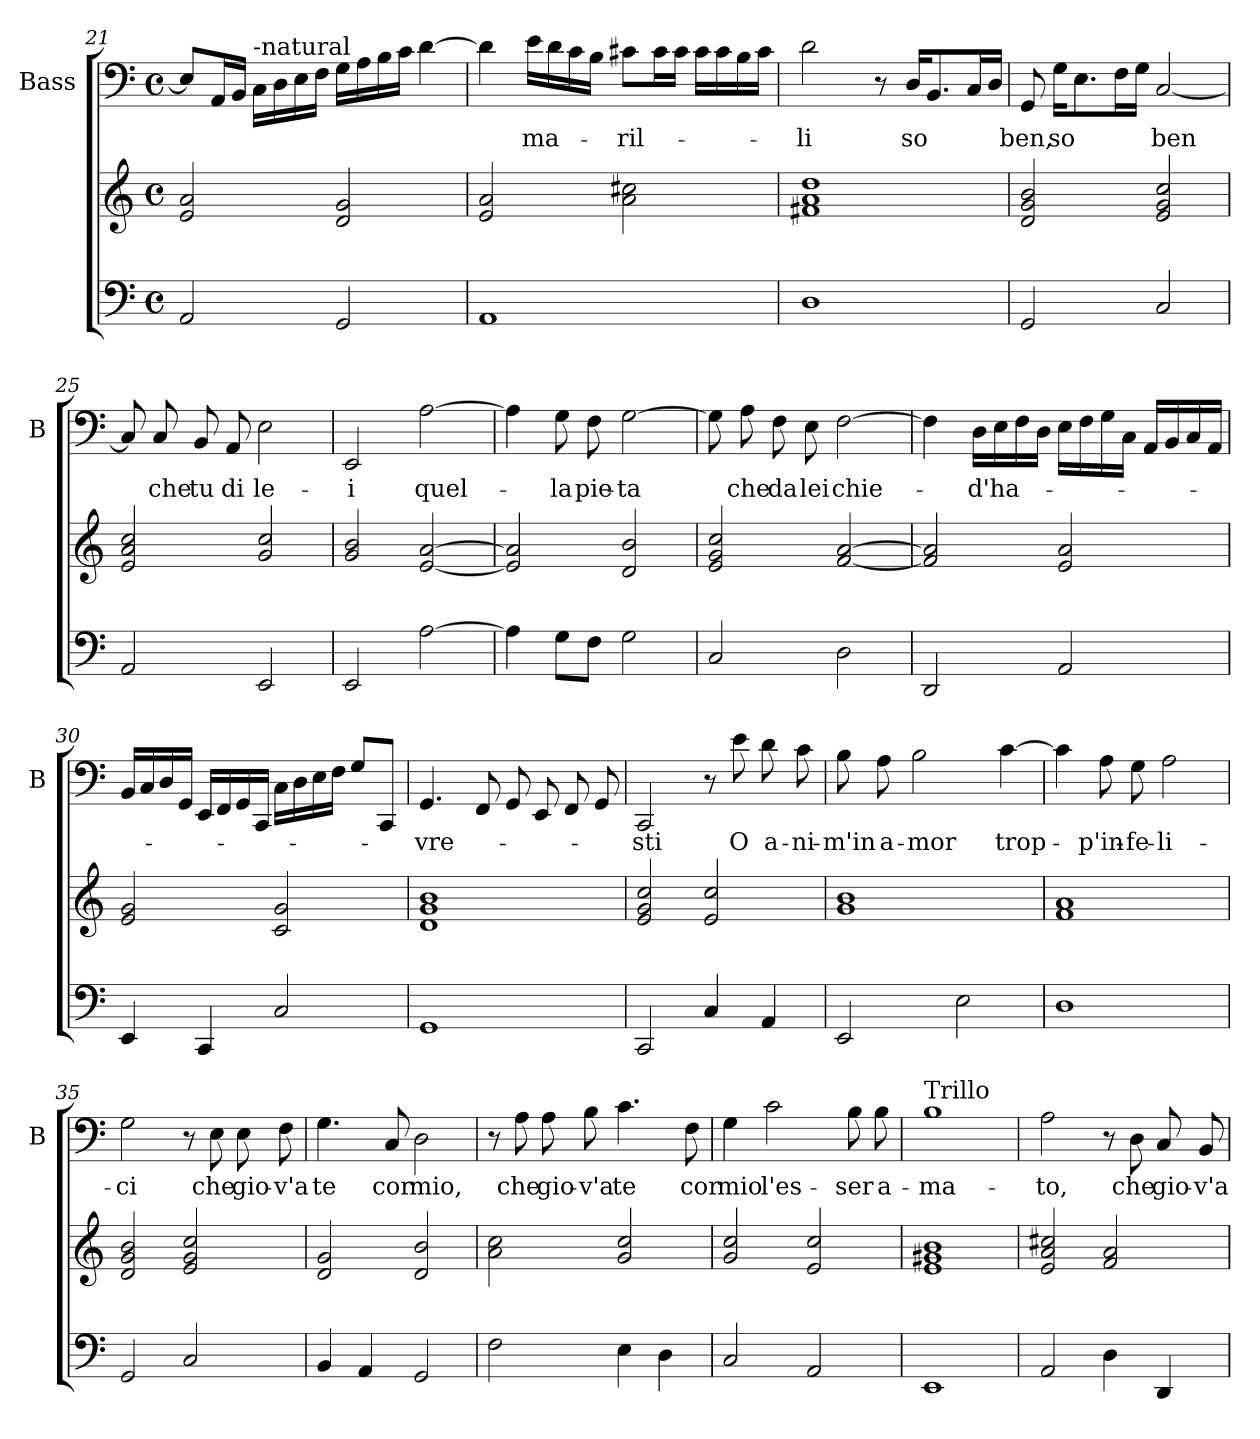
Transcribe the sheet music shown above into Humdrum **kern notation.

**kern	**kern	**kern	**text
*part2	*part2	*part1	*part1
*staff3	*staff2	*staff1	*staff1
*	*	*I"Bass	*
*	*	*I'B	*
*clefF4	*clefG2	*clefF4	*
*k[]	*k[]	*k[]	*
*C:	*C:	*C:	*
*M4/4	*M4/4	*M4/4	*
*met(c)	*met(c)	*met(c)	*
=21	=21	=21	=21
2AA/	2e/ 2a/	8E/L]	.
.	.	16AA/L	.
.	.	16BB/JJ	.
!	!	!LO:TX:a:t=-natural	!
.	.	16C\LL	.
.	.	16D\	.
.	.	16E\	.
.	.	16F\JJ	.
2GG/	2d/ 2g/	16G\LL	.
.	.	16A\	.
.	.	16B\	.
.	.	16c\JJ	.
.	.	[4d\	.
!!LO:PB:g=z
=22	=22	=22	=22
1AA	2e/ 2a/	4d\]	.
.	.	16e\LL	-ma-
.	.	16d\	.
.	.	16c\	.
.	.	16B\JJ	.
.	2a\ 2cc#X\	8c#X\L	-ril-
.	.	16c#\L	.
.	.	16c#\JJ	.
.	.	16c#\LL	.
.	.	16c#\	.
.	.	16B\	.
.	.	16c#\JJ	.
=23	=23	=23	=23
1D	1f#X 1a 1dd	2d\	-li
.	.	8r	.
.	.	16D/KL	so
.	.	8.BB/	.
.	.	16C/L	.
.	.	16D/JJ	.
=24	=24	=24	=24
2GG/	2d/ 2g/ 2b/	8GG/	ben,
.	.	16G\KL	so
.	.	8.E\	.
.	.	16F\L	.
.	.	16G\JJ	.
2C/	2e/ 2g/ 2cc/	[2C/	ben
=25	=25	=25	=25
2AA/	2e/ 2a/ 2cc/	8C/]	.
.	.	8C/	che
.	.	8BB/	tu
.	.	8AA/	di
2EE/	2g/ 2cc/	2E\	le-
!!LO:LB:g=z
=26	=26	=26	=26
2EE/	2g/ 2b/	2EE/	-i
[2A\	[2e/ [2a/	[2A\	quel-
=27	=27	=27	=27
4A\]	2e/] 2a/]	4A\]	.
8G\L	.	8G\	-la
8F\J	.	8F\	pie-
2G\	2d/ 2b/	[2G\	-ta
=28	=28	=28	=28
2C/	2e/ 2g/ 2cc/	8G\]	.
.	.	8A\	che
.	.	8F\	da
.	.	8E\	lei
2D\	[2f/ [2a/	[2F\	chie-
=29	=29	=29	=29
2DD/	2f/] 2a/]	4F\]	.
.	.	16D\LL	-d'ha-
.	.	16E\	.
.	.	16F\	.
.	.	16D\JJ	.
2AA/	2e/ 2a/	16E\LL	.
.	.	16F\	.
.	.	16G\	.
.	.	16C\JJ	.
.	.	16AA/LL	.
.	.	16BB/	.
.	.	16C/	.
.	.	16AA/JJ	.
!!LO:LB:g=z
=30	=30	=30	=30
4EE/	2e/ 2g/	16BB/LL	.
.	.	16C/	.
.	.	16D/	.
.	.	16GG/JJ	.
4CC/	.	16EE/LL	.
.	.	16FF/	.
.	.	16GG/	.
.	.	16CC/JJ	.
2C/	2c/ 2g/	16C\LL	.
.	.	16D\	.
.	.	16E\	.
.	.	16F\JJ	.
.	.	8G/L	.
.	.	8CC/J	.
=31	=31	=31	=31
1GG	1d 1g 1b	4.GG/	-vre-
.	.	8FF/	.
.	.	8GG/	.
.	.	8EE/	.
.	.	8FF/	.
.	.	8GG/	.
=32	=32	=32	=32
2CC/	2e/ 2g/ 2cc/	2CC/	-sti
4C/	2e/ 2cc/	8r	.
.	.	8e\	O
4AA/	.	8d\	a-
.	.	8c\	-ni-
=33	=33	=33	=33
2EE/	1g 1b	8B\	-m'in
.	.	8A\	a-
.	.	2B\	-mor
2E\	.	.	.
.	.	[4c\	trop-
!!LO:LB:g=z
=34	=34	=34	=34
1D	1f 1a	4c\]	.
.	.	8A\	-p'in-
.	.	8G\	-fe-
.	.	2A\	-li-
=35	=35	=35	=35
2GG/	2d/ 2g/ 2b/	2G\	-ci
2C/	2e/ 2g/ 2cc/	8r	.
.	.	8E\	che
.	.	8E\	gio-
.	.	8F\	-v'a
=36	=36	=36	=36
4BB/	2d/ 2g/	4.G\	te
4AA/	.	.	.
.	.	8C/	cor
2GG/	2d/ 2b/	2D\	mio,
=37	=37	=37	=37
2F\	2a\ 2cc\	8r	.
.	.	8A\	che
.	.	8A\	gio-
.	.	8B\	-v'a
4E\	2g/ 2cc/	4.c\	te
4D\	.	.	.
.	.	8F\	cor
!!LO:LB:g=z
=38	=38	=38	=38
2C/	2g/ 2cc/	4G\	mio
.	.	2c\	l'es-
2AA/	2e/ 2cc/	.	.
.	.	8B\	-ser
.	.	8B\	a-
=39	=39	=39	=39
!	!	!LO:TX:a:t=Trillo	!
1EE	1e 1g#X 1b	1B	-ma-
=40	=40	=40	=40
2AA/	2e/ 2a/ 2cc#X/	2A\	-to,
4D\	2f/ 2a/	8r	.
.	.	8D\	che
4DD/	.	8C/	gio-
.	.	8BB/	-v'a
=	=	=	=
*-	*-	*-	*-
